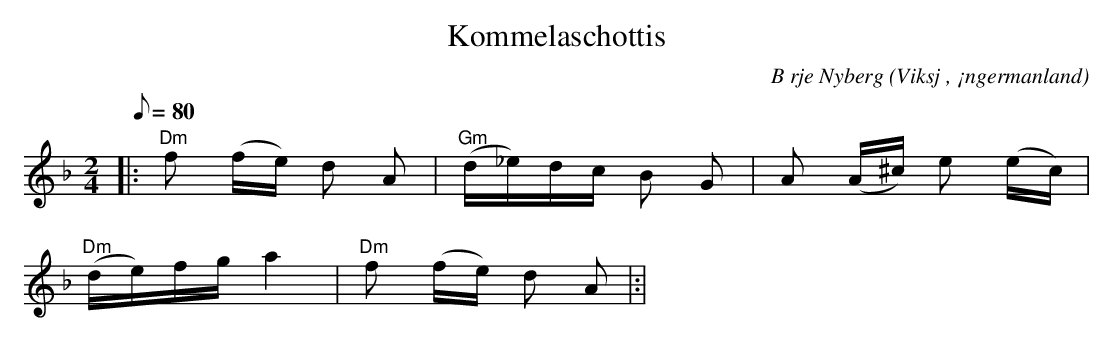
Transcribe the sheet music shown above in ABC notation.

X:1
T:Kommelaschottis
C:B rje Nyberg
O:Viksj , ¡ngermanland
M:2/4
L:1/8
Q:80
K:Dm
|: "Dm"f (f/2e/2) d A | "Gm"(d/2_e/2)d/2c/2 B G | A (A/2^c/2) e (e/2c/2) |
 "Dm"(d/2e/2)f/2g/2 a2 | "Dm"f (f/2e/2) d A |:|
